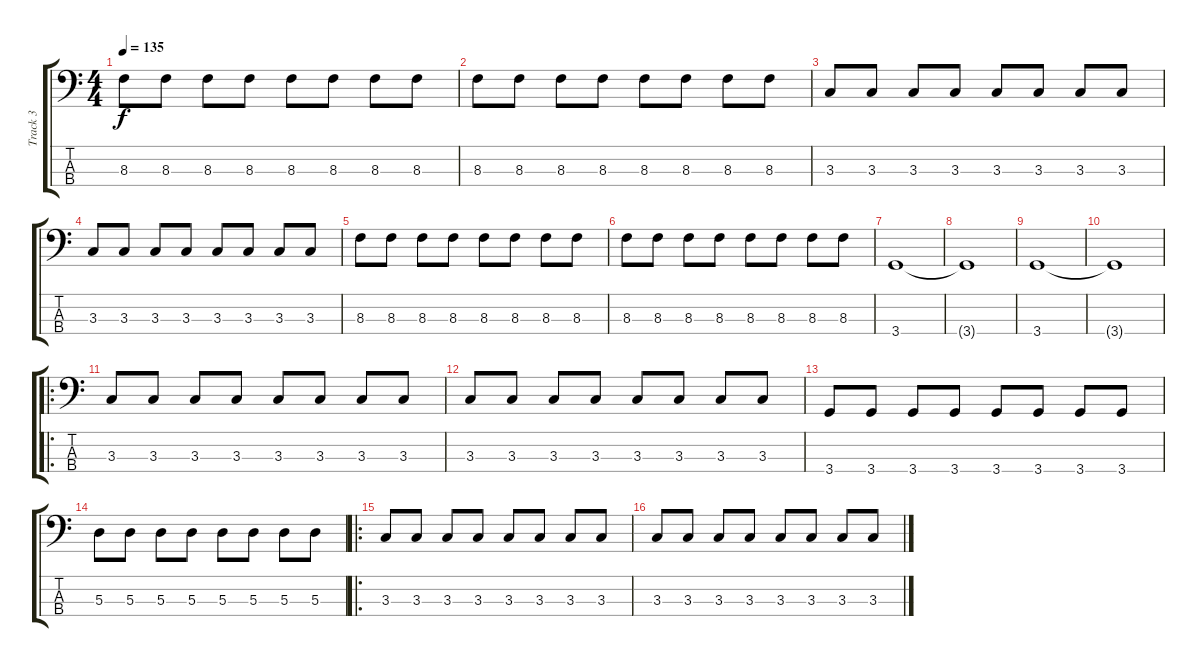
\track ("Track 3" "Track 3") {instrument electricbassfinger}
\staff {score tabs}
\tuning (G2 D2 A1 E1) {hide}
\ts (4 4)
\tempo 135
\clef f4
\ks c
8.3.8{dy f} 8.3.8 8.3.8 8.3.8 8.3.8 8.3.8 8.3.8 8.3.8 |
8.3.8 8.3.8 8.3.8 8.3.8 8.3.8 8.3.8 8.3.8 8.3.8 |
3.3.8 3.3.8 3.3.8 3.3.8 3.3.8 3.3.8 3.3.8 3.3.8 |
3.3.8 3.3.8 3.3.8 3.3.8 3.3.8 3.3.8 3.3.8 3.3.8 |
8.3.8 8.3.8 8.3.8 8.3.8 8.3.8 8.3.8 8.3.8 8.3.8 |
8.3.8 8.3.8 8.3.8 8.3.8 8.3.8 8.3.8 8.3.8 8.3.8 |
3.4.1 |
3.4{t}.1 |
3.4.1 |
3.4{t}.1 |
\ro
3.3.8 3.3.8 3.3.8 3.3.8 3.3.8 3.3.8 3.3.8 3.3.8 |
3.3.8 3.3.8 3.3.8 3.3.8 3.3.8 3.3.8 3.3.8 3.3.8 |
3.4.8 3.4.8 3.4.8 3.4.8 3.4.8 3.4.8 3.4.8 3.4.8 |
5.3.8 5.3.8 5.3.8 5.3.8 5.3.8 5.3.8 5.3.8 5.3.8 |
\ro
3.3.8 3.3.8 3.3.8 3.3.8 3.3.8 3.3.8 3.3.8 3.3.8 |
3.3.8 3.3.8 3.3.8 3.3.8 3.3.8 3.3.8 3.3.8 3.3.8
